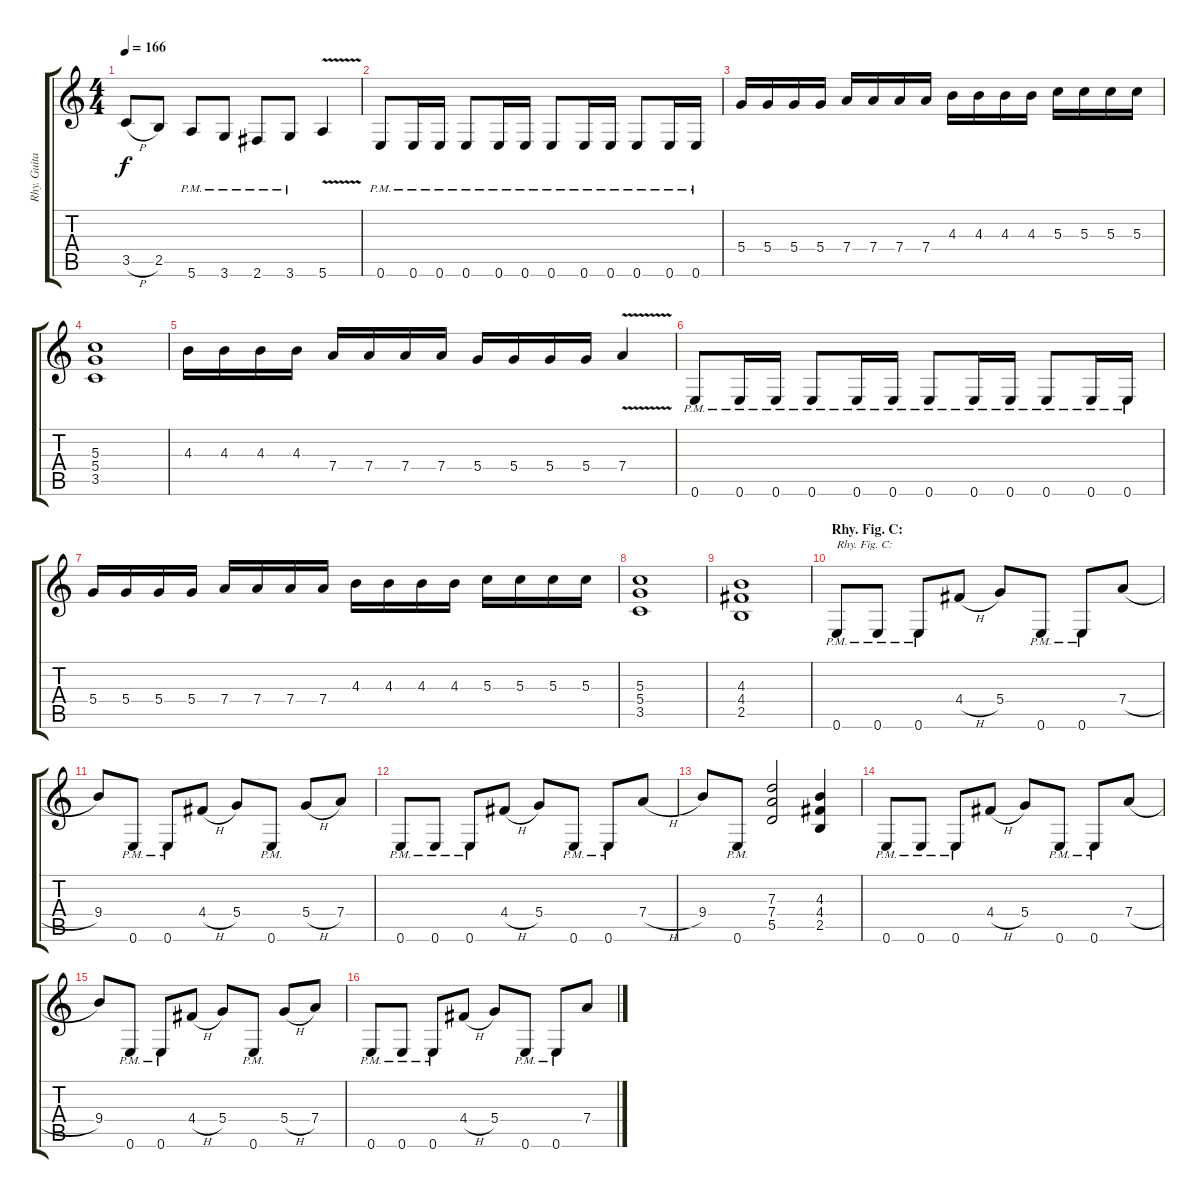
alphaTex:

\track ("Rhy. Guitar II" "Rhy. Guita") {instrument distortionguitar}
\staff {score tabs}
\tuning (E4 B3 G3 D3 A2 E2) {hide}
\ts (4 4)
\tempo 166
\clef g2
\ks c
3.5{h}.8{dy f} 2.5.8 5.6{pm}.8 3.6{pm}.8 2.6{pm}.8 3.6{pm}.8 5.6{v}.4 |
0.6{pm}.8 0.6{pm}.16 0.6{pm}.16 0.6{pm}.8 0.6{pm}.16 0.6{pm}.16 0.6{pm}.8 0.6{pm}.16 0.6{pm}.16 0.6{pm}.8 0.6{pm}.16 0.6{pm}.16 |
5.4.16 5.4.16 5.4.16 5.4.16 7.4.16 7.4.16 7.4.16 7.4.16 4.3.16 4.3.16 4.3.16 4.3.16 5.3.16 5.3.16 5.3.16 5.3.16 |
(5.3 5.4 3.5).1 |
4.3.16 4.3.16 4.3.16 4.3.16 7.4.16 7.4.16 7.4.16 7.4.16 5.4.16 5.4.16 5.4.16 5.4.16 7.4{v}.4 |
0.6{pm}.8 0.6{pm}.16 0.6{pm}.16 0.6{pm}.8 0.6{pm}.16 0.6{pm}.16 0.6{pm}.8 0.6{pm}.16 0.6{pm}.16 0.6{pm}.8 0.6{pm}.16 0.6{pm}.16 |
5.4.16 5.4.16 5.4.16 5.4.16 7.4.16 7.4.16 7.4.16 7.4.16 4.3.16 4.3.16 4.3.16 4.3.16 5.3.16 5.3.16 5.3.16 5.3.16 |
(5.3 5.4 3.5).1 |
(4.3 4.4 2.5).1 |
\section ("" "Rhy. Fig. C:")
0.6{pm}.8{txt "Rhy. Fig. C:"} 0.6{pm}.8 0.6{pm}.8 4.4{h}.8 5.4.8 0.6{pm}.8 0.6{pm}.8 7.4{h}.8 |
9.4.8 0.6{pm}.8 0.6{pm}.8 4.4{h}.8 5.4.8 0.6{pm}.8 5.4{h}.8 7.4.8 |
0.6{pm}.8 0.6{pm}.8 0.6{pm}.8 4.4{h}.8 5.4.8 0.6{pm}.8 0.6{pm}.8 7.4{h}.8 |
9.4.8 0.6{pm}.8 (7.3 7.4 5.5).2 (4.3 4.4 2.5).4 |
0.6{pm}.8 0.6{pm}.8 0.6{pm}.8 4.4{h}.8 5.4.8 0.6{pm}.8 0.6{pm}.8 7.4{h}.8 |
9.4.8 0.6{pm}.8 0.6{pm}.8 4.4{h}.8 5.4.8 0.6{pm}.8 5.4{h}.8 7.4.8 |
0.6{pm}.8 0.6{pm}.8 0.6{pm}.8 4.4{h}.8 5.4.8 0.6{pm}.8 0.6{pm}.8 7.4{h}.8
